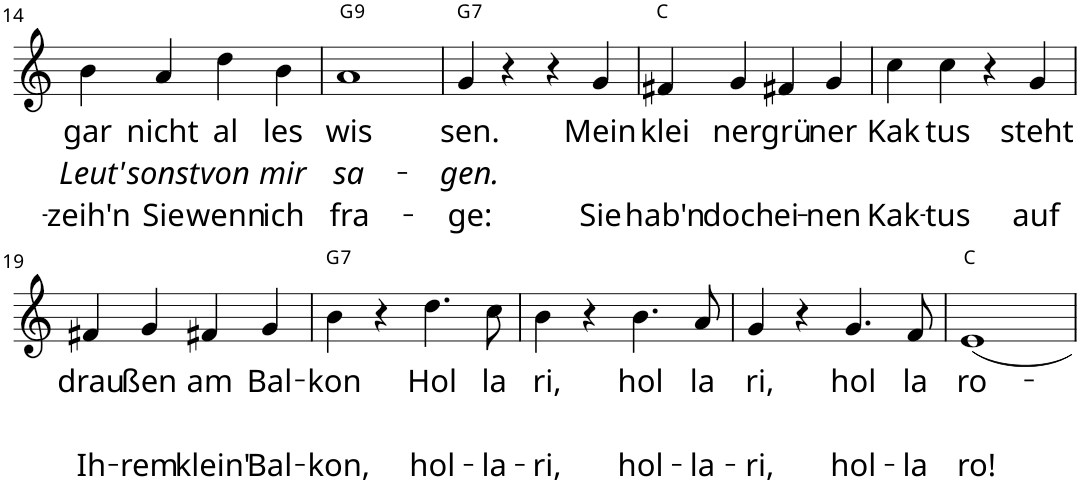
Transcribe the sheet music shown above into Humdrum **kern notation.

**kern	**text	**text	**text	**harte
*part1	*part1	*part1	*part1	*part1
*staff1	*staff1	*staff1	*staff1	*
*I"Piano	*	*	*	*
*I'Pno.	*	*	*	*
!!LO:PB:g=z
*clefG2	*	*	*	*
*k[]	*	*	*	*
*M4/4	*	*	*	*
=14	=14	=14	=14	=14
!	!LO:LY:b	!LO:LY:b	!LO:LY:b	!
4b\	gar	Leut'	-zeih'n	.
!	!LO:LY:b	!LO:LY:b	!LO:LY:b	!
4a/	nicht	sonst	Sie	.
!	!LO:LY:b	!LO:LY:b	!LO:LY:b	!
4dd\	al	von	wenn	.
!	!LO:LY:b	!LO:LY:b	!LO:LY:b	!
4b\	les	mir	ich	.
=15	=15	=15	=15	=15
!	!LO:LY:b	!LO:LY:b	!LO:LY:b	!LO:H:kt=9
1a	wis	sa-	fra-	G:9
=16	=16	=16	=16	=16
!	!LO:LY:b	!LO:LY:b	!LO:LY:b	!LO:H:kt=7
4g/	sen.	-gen.	-ge:	G:7
4r	.	.	.	.
4r	.	.	.	.
!	!LO:LY:b	!	!LO:LY:b	!
4g/	Mein	.	Sie	.
=17	=17	=17	=17	=17
!	!LO:LY:b	!	!LO:LY:b	!
4f#X/	klei	.	hab'n	C:maj
!	!LO:LY:b	!	!LO:LY:b	!
4g/	ner	.	doch	.
!	!LO:LY:b	!	!LO:LY:b	!
4f#X/	grü	.	ei-	.
!	!LO:LY:b	!	!LO:LY:b	!
4g/	ner	.	-nen	.
=18	=18	=18	=18	=18
!	!LO:LY:b	!	!LO:LY:b	!
4cc\	Kak	.	Kak-	.
!	!LO:LY:b	!	!LO:LY:b	!
4cc\	tus	.	-tus	.
4r	.	.	.	.
!	!LO:LY:b	!	!LO:LY:b	!
4g/	steht	.	auf	.
!!LO:LB:g=z
=19	=19	=19	=19	=19
!	!LO:LY:b	!	!LO:LY:b	!
4f#X/	drau	.	Ih-	.
!	!LO:LY:b	!	!LO:LY:b	!
4g/	ßen	.	-rem	.
!	!LO:LY:b	!	!LO:LY:b	!
4f#X/	am	.	klein'	.
!	!LO:LY:b	!	!LO:LY:b	!
4g/	Bal-	.	Bal-	.
=20	=20	=20	=20	=20
!	!LO:LY:b	!	!LO:LY:b	!LO:H:kt=7
4b\	-kon	.	-kon,	G:7
4r	.	.	.	.
!	!LO:LY:b	!	!LO:LY:b	!
4.dd\	Hol	.	hol-	.
!	!LO:LY:b	!	!LO:LY:b	!
8cc\	la	.	-la-	.
=21	=21	=21	=21	=21
!	!LO:LY:b	!	!LO:LY:b	!
4b\	ri,	.	-ri,	.
4r	.	.	.	.
!	!LO:LY:b	!	!LO:LY:b	!
4.b\	hol	.	hol-	.
!	!LO:LY:b	!	!LO:LY:b	!
8a/	la	.	-la-	.
=22	=22	=22	=22	=22
!	!LO:LY:b	!	!LO:LY:b	!
4g/	ri,	.	-ri,	.
4r	.	.	.	.
!	!LO:LY:b	!	!LO:LY:b	!
4.g/	hol	.	hol-	.
!	!LO:LY:b	!	!LO:LY:b	!
8f/	la	.	-la	.
=23	=23	=23	=23	=23
!	!LO:LY:b	!	!LO:LY:b	!
1e	ro-	.	ro!	C:maj
=	=	=	=	=
*-	*-	*-	*-	*-
